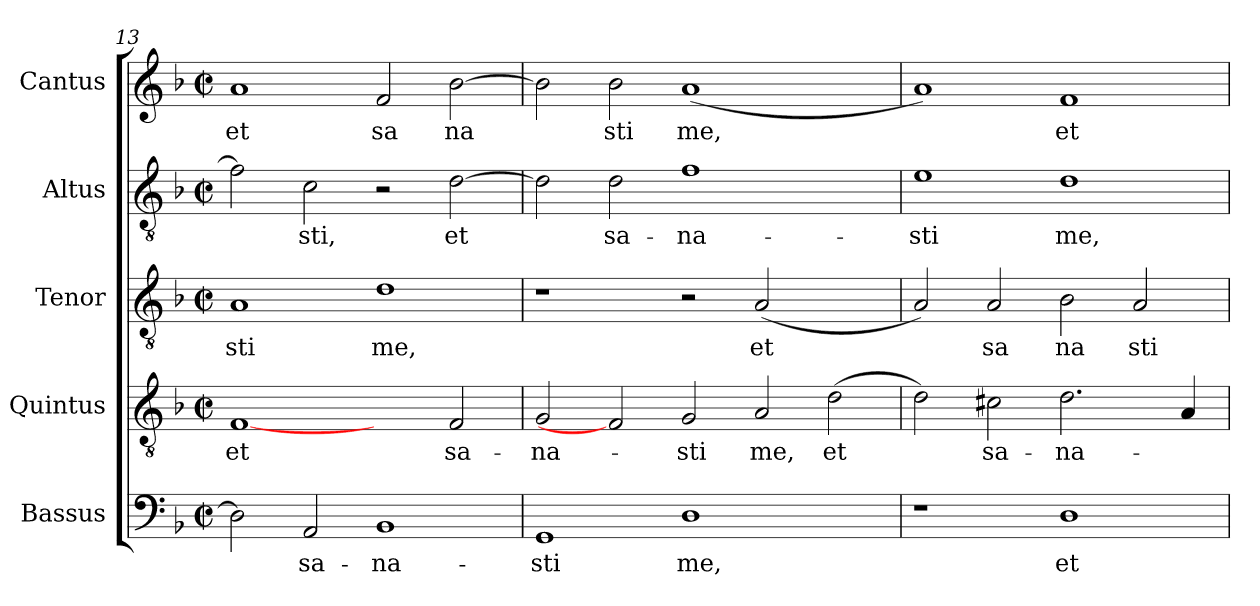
**kern	**text	**kern	**text	**kern	**text	**kern	**text	**kern	**text
*part5	*part5	*part4	*part4	*part3	*part3	*part2	*part2	*part1	*part1
*staff5	*staff5	*staff4	*staff4	*staff3	*staff3	*staff2	*staff2	*staff1	*staff1
*I"Bassus	*	*I"Quintus	*	*I"Tenor	*	*I"Altus	*	*I"Cantus	*
*clefF4	*	*clefGv2	*	*clefGv2	*	*clefGv2	*	*clefG2	*
*k[b-]	*	*k[b-]	*	*k[b-]	*	*k[b-]	*	*k[b-]	*
*F:	*	*F:	*	*F:	*	*F:	*	*F:	*
*M2/2	*	*M2/2	*	*M2/2	*	*M2/2	*	*M2/2	*
*met(c|)	*	*met(c|)	*	*met(c|)	*	*met(c|)	*	*met(c|)	*
=13	=13	=13	=13	=13	=13	=13	=13	=13	=13
!	!	!	!LO:LY:b:cj	!	!LO:LY:b:cj	!	!	!	!LO:LY:b:cj
2D\]	.	[1F	et	1A	sti	2f\]	.	1a	et
!	!LO:LY:b:cj	!	!	!	!	!	!LO:LY:b:cj	!	!
2AA/	sa-	.	.	.	.	2c\	-sti,	.	.
!	!LO:LY:b:cj	!	!	!	!LO:LY:b:cj	!	!	!	!LO:LY:b:cj
1BB-	-na-	2ryy	.	1d	me,	2r	.	2f/	sa
!	!	!	!LO:LY:b:cj	!	!	!	!LO:LY:b:cj	!	!LO:LY:b:cj
.	.	2F/	sa-	.	.	[>2d\	et	[>2b-\	na
=14	=14	=14	=14	=14	=14	=14	=14	=14	=14
!	!LO:LY:b:cj	!	!LO:LY:b:cj	!	!	!	!	!	!
1GG	-sti	2G/	-na-	1r	.	2d\]	.	2b-\]	.
!	!	!	!	!	!	!	!LO:LY:b:cj	!	!LO:LY:b:cj
.	.	2F]	.	.	.	2d\	sa-	2b-\	sti
!	!LO:LY:b:cj	!	!LO:LY:b:cj	!	!	!	!LO:LY:b:cj	!	!LO:LY:b:cj
1D	me,	2G/	-sti	2r	.	1f	-na-	(<1a	me,
!	!	!	!LO:LY:b:cj	!	!LO:LY:b:cj	!	!	!	!
.	.	2A/	me,	(<2A/	et	.	.	.	.
!	!	!	!LO:LY:b:cj	!	!	!	!	!	!
2ryy	.	(>2d\	et	2ryy	.	2ryy	.	2ryy	.
=15	=15	=15	=15	=15	=15	=15	=15	=15	=15
!	!	!	!	!	!	!	!LO:LY:b:cj	!	!
1r	.	2d\)	.	2A/)	.	1e	-sti	1a)	.
!	!	!	!LO:LY:b:cj	!	!LO:LY:b:cj	!	!	!	!
.	.	2c#X\	sa-	2A/	sa	.	.	.	.
!	!LO:LY:b:cj	!	!LO:LY:b:cj	!	!LO:LY:b:cj	!	!LO:LY:b:cj	!	!LO:LY:b:cj
1D	et	2.d\	-na-	2B-\	na	1d	me,	1f	et
!	!	!	!	!	!LO:LY:b:cj	!	!	!	!
.	.	.	.	2A/	sti	.	.	.	.
.	.	4A/	.	.	.	.	.	.	.
=	=	=	=	=	=	=	=	=	=
*-	*-	*-	*-	*-	*-	*-	*-	*-	*-
